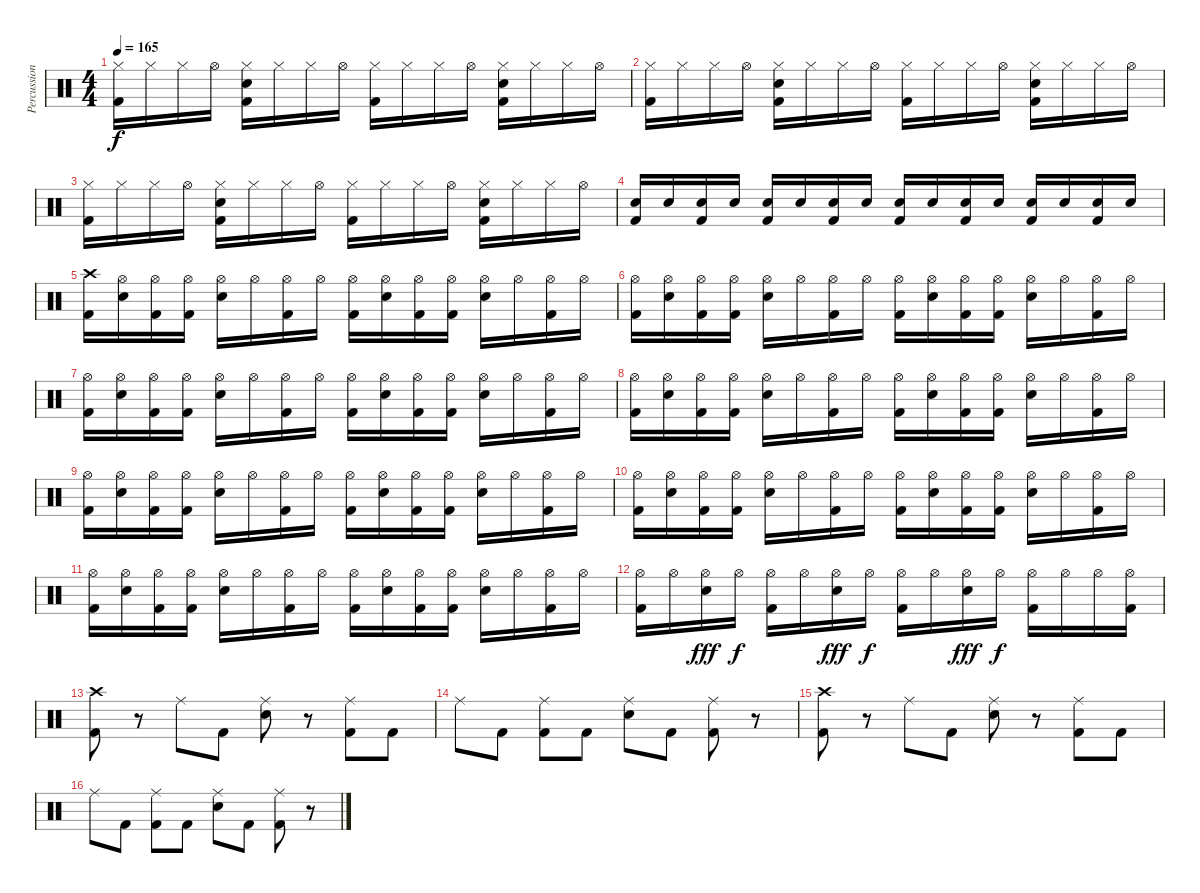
\track ("Percussion" "Percussion") {instrument percussion}
\staff {score}
\articulation defaults
\ts (4 4)
\tempo 165
\clef neutral
\ks c
("Hi-Hat (closed)" "Kick (hit) 2").16{dy f} "Hi-Hat (closed)".16 "Hi-Hat (closed)".16 "Hi-Hat (open)".16 ("Hi-Hat (closed)" "Electric Snare (hit)" "Kick (hit) 2").16 "Hi-Hat (closed)".16 "Hi-Hat (closed)".16 "Hi-Hat (open)".16 ("Hi-Hat (closed)" "Kick (hit) 2").16 "Hi-Hat (closed)".16 "Hi-Hat (closed)".16 "Hi-Hat (open)".16 ("Hi-Hat (closed)" "Electric Snare (hit)" "Kick (hit) 2").16 "Hi-Hat (closed)".16 "Hi-Hat (closed)".16 "Hi-Hat (open)".16 |
("Hi-Hat (closed)" "Kick (hit) 2").16 "Hi-Hat (closed)".16 "Hi-Hat (closed)".16 "Hi-Hat (open)".16 ("Hi-Hat (closed)" "Electric Snare (hit)" "Kick (hit) 2").16 "Hi-Hat (closed)".16 "Hi-Hat (closed)".16 "Hi-Hat (open)".16 ("Hi-Hat (closed)" "Kick (hit) 2").16 "Hi-Hat (closed)".16 "Hi-Hat (closed)".16 "Hi-Hat (open)".16 ("Hi-Hat (closed)" "Electric Snare (hit)" "Kick (hit) 2").16 "Hi-Hat (closed)".16 "Hi-Hat (closed)".16 "Hi-Hat (open)".16 |
("Hi-Hat (closed)" "Kick (hit) 2").16 "Hi-Hat (closed)".16 "Hi-Hat (closed)".16 "Hi-Hat (open)".16 ("Hi-Hat (closed)" "Electric Snare (hit)" "Kick (hit) 2").16 "Hi-Hat (closed)".16 "Hi-Hat (closed)".16 "Hi-Hat (open)".16 ("Hi-Hat (closed)" "Kick (hit) 2").16 "Hi-Hat (closed)".16 "Hi-Hat (closed)".16 "Hi-Hat (open)".16 ("Hi-Hat (closed)" "Electric Snare (hit)" "Kick (hit) 2").16 "Hi-Hat (closed)".16 "Hi-Hat (closed)".16 "Hi-Hat (open)".16 |
("Electric Snare (hit)" "Kick (hit) 2").16 "Electric Snare (hit)".16 ("Electric Snare (hit)" "Kick (hit) 2").16 "Electric Snare (hit)".16 ("Electric Snare (hit)" "Kick (hit) 2").16 "Electric Snare (hit)".16 ("Electric Snare (hit)" "Kick (hit) 2").16 "Electric Snare (hit)".16 ("Electric Snare (hit)" "Kick (hit) 2").16 "Electric Snare (hit)".16 ("Electric Snare (hit)" "Kick (hit) 2").16 "Electric Snare (hit)".16 ("Electric Snare (hit)" "Kick (hit) 2").16 "Electric Snare (hit)".16 ("Electric Snare (hit)" "Kick (hit) 2").16 "Electric Snare (hit)".16 |
("Crash high (hit)" "Kick (hit) 2").16 ("Hi-Hat (open)" "Electric Snare (hit)").16 ("Hi-Hat (open)" "Kick (hit) 2").16 ("Hi-Hat (open)" "Kick (hit) 2").16 ("Hi-Hat (open)" "Electric Snare (hit)").16 "Hi-Hat (open)".16 ("Hi-Hat (open)" "Kick (hit) 2").16 "Hi-Hat (open)".16 ("Hi-Hat (open)" "Kick (hit) 2").16 ("Hi-Hat (open)" "Electric Snare (hit)").16 ("Hi-Hat (open)" "Kick (hit) 2").16 ("Hi-Hat (open)" "Kick (hit) 2").16 ("Hi-Hat (open)" "Electric Snare (hit)").16 "Hi-Hat (open)".16 ("Hi-Hat (open)" "Kick (hit) 2").16 "Hi-Hat (open)".16 |
("Hi-Hat (open)" "Kick (hit) 2").16 ("Hi-Hat (open)" "Electric Snare (hit)").16 ("Hi-Hat (open)" "Kick (hit) 2").16 ("Hi-Hat (open)" "Kick (hit) 2").16 ("Hi-Hat (open)" "Electric Snare (hit)").16 "Hi-Hat (open)".16 ("Hi-Hat (open)" "Kick (hit) 2").16 "Hi-Hat (open)".16 ("Hi-Hat (open)" "Kick (hit) 2").16 ("Hi-Hat (open)" "Electric Snare (hit)").16 ("Hi-Hat (open)" "Kick (hit) 2").16 ("Hi-Hat (open)" "Kick (hit) 2").16 ("Hi-Hat (open)" "Electric Snare (hit)").16 "Hi-Hat (open)".16 ("Hi-Hat (open)" "Kick (hit) 2").16 "Hi-Hat (open)".16 |
("Hi-Hat (open)" "Kick (hit) 2").16 ("Hi-Hat (open)" "Electric Snare (hit)").16 ("Hi-Hat (open)" "Kick (hit) 2").16 ("Hi-Hat (open)" "Kick (hit) 2").16 ("Hi-Hat (open)" "Electric Snare (hit)").16 "Hi-Hat (open)".16 ("Hi-Hat (open)" "Kick (hit) 2").16 "Hi-Hat (open)".16 ("Hi-Hat (open)" "Kick (hit) 2").16 ("Hi-Hat (open)" "Electric Snare (hit)").16 ("Hi-Hat (open)" "Kick (hit) 2").16 ("Hi-Hat (open)" "Kick (hit) 2").16 ("Hi-Hat (open)" "Electric Snare (hit)").16 "Hi-Hat (open)".16 ("Hi-Hat (open)" "Kick (hit) 2").16 "Hi-Hat (open)".16 |
("Hi-Hat (open)" "Kick (hit) 2").16 ("Hi-Hat (open)" "Electric Snare (hit)").16 ("Hi-Hat (open)" "Kick (hit) 2").16 ("Hi-Hat (open)" "Kick (hit) 2").16 ("Hi-Hat (open)" "Electric Snare (hit)").16 "Hi-Hat (open)".16 ("Hi-Hat (open)" "Kick (hit) 2").16 "Hi-Hat (open)".16 ("Hi-Hat (open)" "Kick (hit) 2").16 ("Hi-Hat (open)" "Electric Snare (hit)").16 ("Hi-Hat (open)" "Kick (hit) 2").16 ("Hi-Hat (open)" "Kick (hit) 2").16 ("Hi-Hat (open)" "Electric Snare (hit)").16 "Hi-Hat (open)".16 ("Hi-Hat (open)" "Kick (hit) 2").16 "Hi-Hat (open)".16 |
("Hi-Hat (open)" "Kick (hit) 2").16 ("Hi-Hat (open)" "Electric Snare (hit)").16 ("Hi-Hat (open)" "Kick (hit) 2").16 ("Hi-Hat (open)" "Kick (hit) 2").16 ("Hi-Hat (open)" "Electric Snare (hit)").16 "Hi-Hat (open)".16 ("Hi-Hat (open)" "Kick (hit) 2").16 "Hi-Hat (open)".16 ("Hi-Hat (open)" "Kick (hit) 2").16 ("Hi-Hat (open)" "Electric Snare (hit)").16 ("Hi-Hat (open)" "Kick (hit) 2").16 ("Hi-Hat (open)" "Kick (hit) 2").16 ("Hi-Hat (open)" "Electric Snare (hit)").16 "Hi-Hat (open)".16 ("Hi-Hat (open)" "Kick (hit) 2").16 "Hi-Hat (open)".16 |
("Hi-Hat (open)" "Kick (hit) 2").16 ("Hi-Hat (open)" "Electric Snare (hit)").16 ("Hi-Hat (open)" "Kick (hit) 2").16 ("Hi-Hat (open)" "Kick (hit) 2").16 ("Hi-Hat (open)" "Electric Snare (hit)").16 "Hi-Hat (open)".16 ("Hi-Hat (open)" "Kick (hit) 2").16 "Hi-Hat (open)".16 ("Hi-Hat (open)" "Kick (hit) 2").16 ("Hi-Hat (open)" "Electric Snare (hit)").16 ("Hi-Hat (open)" "Kick (hit) 2").16 ("Hi-Hat (open)" "Kick (hit) 2").16 ("Hi-Hat (open)" "Electric Snare (hit)").16 "Hi-Hat (open)".16 ("Hi-Hat (open)" "Kick (hit) 2").16 "Hi-Hat (open)".16 |
("Hi-Hat (open)" "Kick (hit) 2").16 ("Hi-Hat (open)" "Electric Snare (hit)").16 ("Hi-Hat (open)" "Kick (hit) 2").16 ("Hi-Hat (open)" "Kick (hit) 2").16 ("Hi-Hat (open)" "Electric Snare (hit)").16 "Hi-Hat (open)".16 ("Hi-Hat (open)" "Kick (hit) 2").16 "Hi-Hat (open)".16 ("Hi-Hat (open)" "Kick (hit) 2").16 ("Hi-Hat (open)" "Electric Snare (hit)").16 ("Hi-Hat (open)" "Kick (hit) 2").16 ("Hi-Hat (open)" "Kick (hit) 2").16 ("Hi-Hat (open)" "Electric Snare (hit)").16 "Hi-Hat (open)".16 ("Hi-Hat (open)" "Kick (hit) 2").16 "Hi-Hat (open)".16 |
("Hi-Hat (open)" "Kick (hit) 2").16 "Hi-Hat (open)".16 ("Hi-Hat (open)" "Electric Snare (hit)").16{dy fff} "Hi-Hat (open)".16{dy f} ("Hi-Hat (open)" "Kick (hit) 2").16 "Hi-Hat (open)".16 ("Hi-Hat (open)" "Electric Snare (hit)").16{dy fff} "Hi-Hat (open)".16{dy f} ("Hi-Hat (open)" "Kick (hit) 2").16 "Hi-Hat (open)".16 ("Hi-Hat (open)" "Electric Snare (hit)").16{dy fff} "Hi-Hat (open)".16{dy f} ("Hi-Hat (open)" "Kick (hit) 2").16 "Hi-Hat (open)".16 "Hi-Hat (open)".16 ("Hi-Hat (open)" "Kick (hit) 2").16 |
("Crash high (hit)" "Kick (hit) 2").8 r.8 "Ride (middle)".8 "Kick (hit) 2".8 ("Ride (middle)" "Electric Snare (hit)").8 r.8 ("Ride (middle)" "Kick (hit) 2").8 "Kick (hit) 2".8 |
"Ride (middle)".8 "Kick (hit) 2".8 ("Ride (middle)" "Kick (hit) 2").8 "Kick (hit) 2".8 ("Ride (middle)" "Electric Snare (hit)").8 "Kick (hit) 2".8 ("Ride (middle)" "Kick (hit) 2").8 r.8 |
("Crash high (hit)" "Kick (hit) 2").8 r.8 "Ride (middle)".8 "Kick (hit) 2".8 ("Ride (middle)" "Electric Snare (hit)").8 r.8 ("Ride (middle)" "Kick (hit) 2").8 "Kick (hit) 2".8 |
"Ride (middle)".8 "Kick (hit) 2".8 ("Ride (middle)" "Kick (hit) 2").8 "Kick (hit) 2".8 ("Ride (middle)" "Electric Snare (hit)").8 "Kick (hit) 2".8 ("Ride (middle)" "Kick (hit) 2").8 r.8
